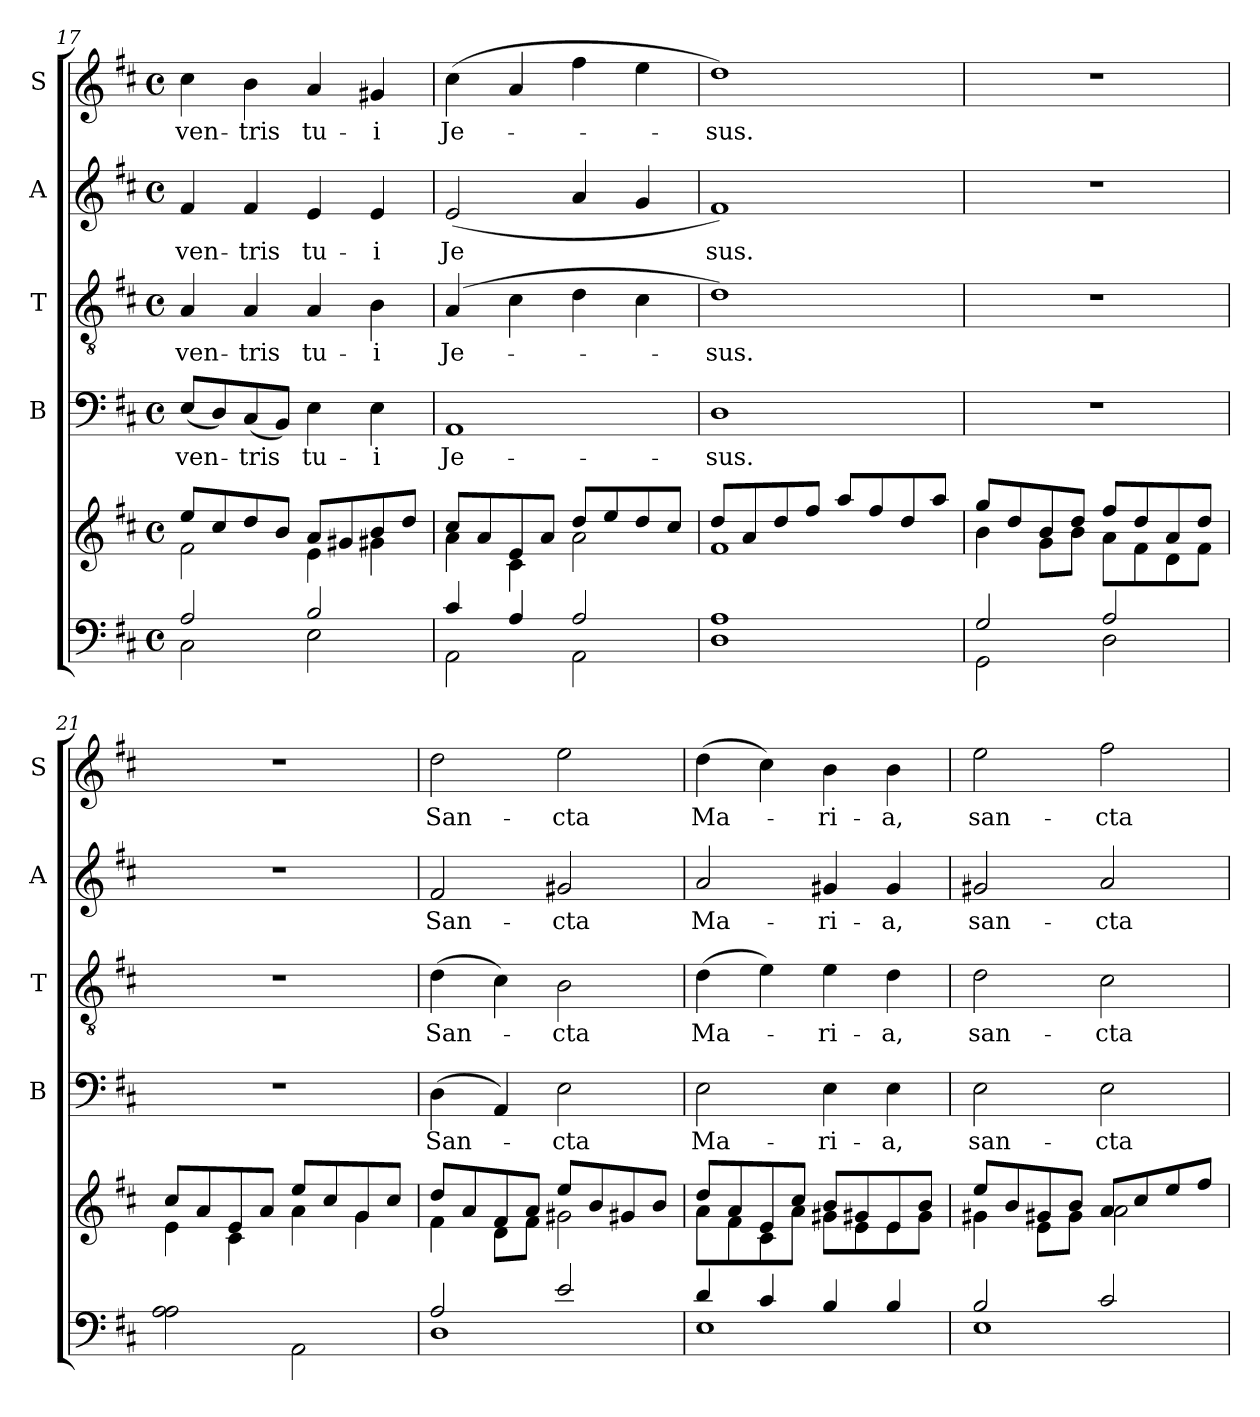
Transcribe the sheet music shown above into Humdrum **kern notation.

**kern	**kern	**kern	**text	**kern	**text	**kern	**text	**kern	**text
*part6	*part5	*part4	*part4	*part3	*part3	*part2	*part2	*part1	*part1
*staff6	*staff5	*staff4	*staff4	*staff3	*staff3	*staff2	*staff2	*staff1	*staff1
*	*	*I"B	*	*I"T	*	*I"A	*	*I"S	*
*	*	*I'B	*	*I'T	*	*I'A	*	*I'S	*
!!LO:PB:g=z
*clefF4	*clefG2	*clefF4	*	*clefGv2	*	*clefG2	*	*clefG2	*
*k[f#c#]	*k[f#c#]	*k[f#c#]	*	*k[f#c#]	*	*k[f#c#]	*	*k[f#c#]	*
*D:	*D:	*D:	*	*D:	*	*D:	*	*D:	*
*M4/4	*M4/4	*M4/4	*	*M4/4	*	*M4/4	*	*M4/4	*
*met(c)	*met(c)	*met(c)	*	*met(c)	*	*met(c)	*	*met(c)	*
=17	=17	=17	=17	=17	=17	=17	=17	=17	=17
*^	*^	*	*	*	*	*	*	*	*
!	!	!	!	!	!LO:LY:b	!	!LO:LY:b	!	!LO:LY:b	!	!LO:LY:b
2A/	2C#\	8ee/L	2f#\	(<8E/L	ven-	4A/	ven-	4f#/	ven-	4cc#\	ven-
.	.	8cc#/	.	8D/)	.	.	.	.	.	.	.
!	!	!	!	!	!LO:LY:b	!	!LO:LY:b	!	!LO:LY:b	!	!LO:LY:b
.	.	8dd/	.	(<8C#/	-tris	4A/	-tris	4f#/	-tris	4b\	-tris
.	.	8b/J	.	8BB/J)	.	.	.	.	.	.	.
!	!	!	!	!	!LO:LY:b	!	!LO:LY:b	!	!LO:LY:b	!	!LO:LY:b
2B/	2E\	8a/L	4e\	4E\	tu-	4A/	tu-	4e/	tu-	4a/	tu-
.	.	8g#X/	.	.	.	.	.	.	.	.	.
!	!	!	!	!	!LO:LY:b	!	!LO:LY:b	!	!LO:LY:b	!	!LO:LY:b
.	.	8b/	4g#X\	4E\	-i	4B\	-i	4e/	-i	4g#X/	-i
.	.	8dd/J	.	.	.	.	.	.	.	.	.
=18	=18	=18	=18	=18	=18	=18	=18	=18	=18	=18	=18
!	!	!	!	!	!LO:LY:b	!	!LO:LY:b	!	!LO:LY:b	!	!LO:LY:b
4c#/	2AA\	8cc#/L	4a\	1AA	Je-	(4A/	Je-	(<2e/	Je	(>4cc#\	Je-
.	.	8a/	.	.	.	.	.	.	.	.	.
4A/	.	8e/	4c#\	.	.	4c#\	.	.	.	4a/	.
.	.	8a/J	.	.	.	.	.	.	.	.	.
2A/	2AA\	8dd/L	2a\	.	.	4d\	.	4a/	.	4ff#\	.
.	.	8ee/	.	.	.	.	.	.	.	.	.
.	.	8dd/	.	.	.	4c#\	.	4g/	.	4ee\	.
.	.	8cc#/J	.	.	.	.	.	.	.	.	.
*v	*v	*	*	*	*	*	*	*	*	*	*
=19	=19	=19	=19	=19	=19	=19	=19	=19	=19	=19
!	!	!	!	!LO:LY:b	!	!LO:LY:b	!	!LO:LY:b	!	!LO:LY:b
1D 1A	8dd/L	1f#	1D	-sus.	1d)	-sus.	1f#)	sus.	1dd)	-sus.
.	8a/	.	.	.	.	.	.	.	.	.
.	8dd/	.	.	.	.	.	.	.	.	.
.	8ff#/J	.	.	.	.	.	.	.	.	.
.	8aa/L	.	.	.	.	.	.	.	.	.
.	8ff#/	.	.	.	.	.	.	.	.	.
.	8dd/	.	.	.	.	.	.	.	.	.
.	8aa/J	.	.	.	.	.	.	.	.	.
=20	=20	=20	=20	=20	=20	=20	=20	=20	=20	=20
*^	*	*	*	*	*	*	*	*	*	*
2G/	2GG\	8gg/L	4b\	1r	.	1r	.	1r	.	1r	.
.	.	8dd/	.	.	.	.	.	.	.	.	.
.	.	8b/	8g\L	.	.	.	.	.	.	.	.
.	.	8dd/J	8b\J	.	.	.	.	.	.	.	.
2A/	2D\	8ff#/L	8a\L	.	.	.	.	.	.	.	.
.	.	8dd/	8f#\	.	.	.	.	.	.	.	.
.	.	8a/	8d\	.	.	.	.	.	.	.	.
.	.	8dd/J	8f#\J	.	.	.	.	.	.	.	.
*v	*v	*	*	*	*	*	*	*	*	*	*
!!LO:PB:g=z
=21	=21	=21	=21	=21	=21	=21	=21	=21	=21	=21
2A\ 2A\	8cc#/L	4e\	1r	.	1r	.	1r	.	1r	.
.	8a/	.	.	.	.	.	.	.	.	.
.	8e/	4c#\	.	.	.	.	.	.	.	.
.	8a/J	.	.	.	.	.	.	.	.	.
2AA\	8ee/L	4a\	.	.	.	.	.	.	.	.
.	8cc#/	.	.	.	.	.	.	.	.	.
.	8g/	4g\	.	.	.	.	.	.	.	.
.	8cc#/J	.	.	.	.	.	.	.	.	.
=22	=22	=22	=22	=22	=22	=22	=22	=22	=22	=22
*^	*	*	*	*	*	*	*	*	*	*
!	!	!	!	!	!LO:LY:b	!	!LO:LY:b	!	!LO:LY:b	!	!LO:LY:b
2A/	1D	8dd/L	4f#\	(>4D\	San-	(>4d\	San-	2f#/	San-	2dd\	San-
.	.	8a/	.	.	.	.	.	.	.	.	.
.	.	8f#/	8d\L	4AA/)	.	4c#\)	.	.	.	.	.
.	.	8a/J	8f#\J	.	.	.	.	.	.	.	.
!	!	!	!	!	!LO:LY:b	!	!LO:LY:b	!	!LO:LY:b	!	!LO:LY:b
2e/	.	8ee/L	2g#X\	2E\	-cta	2B\	-cta	2g#X/	-cta	2ee\	-cta
.	.	8b/	.	.	.	.	.	.	.	.	.
.	.	8g#X/	.	.	.	.	.	.	.	.	.
.	.	8b/J	.	.	.	.	.	.	.	.	.
=23	=23	=23	=23	=23	=23	=23	=23	=23	=23	=23	=23
!	!	!	!	!	!LO:LY:b	!	!LO:LY:b	!	!LO:LY:b	!	!LO:LY:b
4d/	1E	8dd/L	8a\L	2E\	Ma-	(>4d\	Ma-	2a/	Ma-	(>4dd\	Ma-
.	.	8a/	8f#\	.	.	.	.	.	.	.	.
4c#/	.	8e/	8c#\	.	.	4e\)	.	.	.	4cc#\)	.
.	.	8cc#/J	8a\J	.	.	.	.	.	.	.	.
!	!	!	!	!	!LO:LY:b	!	!LO:LY:b	!	!LO:LY:b	!	!LO:LY:b
4B/	.	8b/L	8g#X\L	4E\	-ri-	4e\	-ri-	4g#X/	-ri-	4b\	-ri-
.	.	8g#X/	8e\	.	.	.	.	.	.	.	.
!	!	!	!	!	!LO:LY:b	!	!LO:LY:b	!	!LO:LY:b	!	!LO:LY:b
4B/	.	8e/	8e\	4E\	-a,	4d\	-a,	4g#/	-a,	4b\	-a,
.	.	8b/J	8g#\J	.	.	.	.	.	.	.	.
=24	=24	=24	=24	=24	=24	=24	=24	=24	=24	=24	=24
!	!	!	!	!	!LO:LY:b	!	!LO:LY:b	!	!LO:LY:b	!	!LO:LY:b
2B/	1E	8ee/L	4g#X\	2E\	san-	2d\	san-	2g#X/	san-	2ee\	san-
.	.	8b/	.	.	.	.	.	.	.	.	.
.	.	8g#X/	8e\L	.	.	.	.	.	.	.	.
.	.	8b/J	8g#\J	.	.	.	.	.	.	.	.
!	!	!	!	!	!LO:LY:b	!	!LO:LY:b	!	!LO:LY:b	!	!LO:LY:b
2c#/	.	8a/L	2a\	2E\	-cta	2c#\	-cta	2a/	-cta	2ff#\	-cta
.	.	8cc#/	.	.	.	.	.	.	.	.	.
.	.	8ee/	.	.	.	.	.	.	.	.	.
.	.	8ff#/J	.	.	.	.	.	.	.	.	.
*v	*v	*	*	*	*	*	*	*	*	*	*
*	*v	*v	*	*	*	*	*	*	*	*
=	=	=	=	=	=	=	=	=	=
*-	*-	*-	*-	*-	*-	*-	*-	*-	*-
